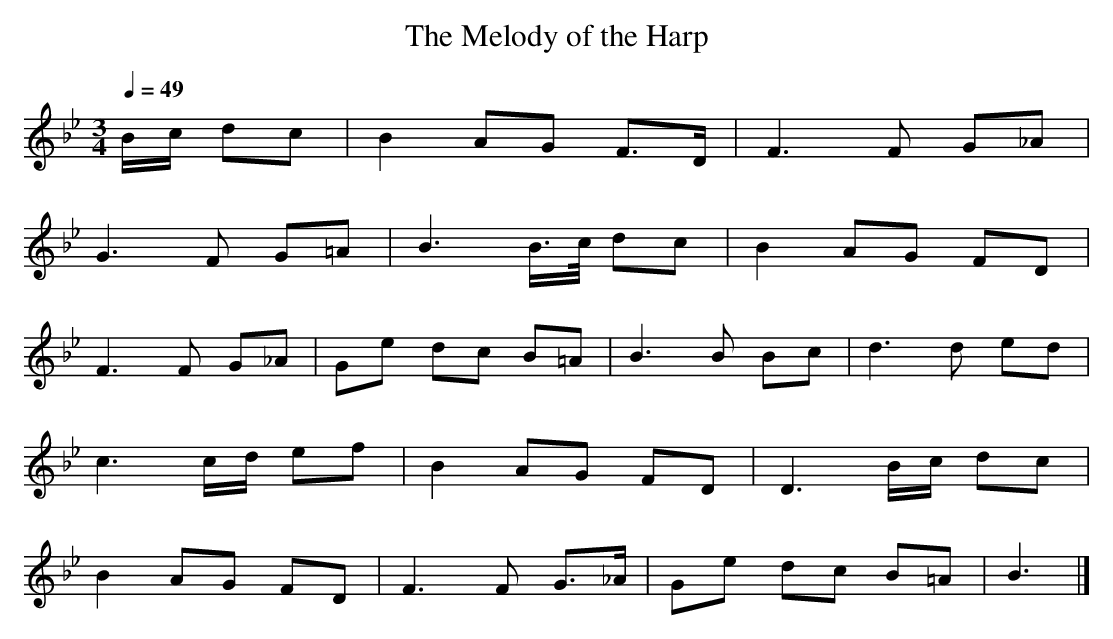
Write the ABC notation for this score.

X:1
T: The Melody of the Harp
M: 3/4
L: 1/8
Q: 1/4=49
K: Bb % 2 flats
V: 1
B/c/ dc | B2 AG F>D | F3 F G_A |
G3F G=A | B3B/>c/ dc | B2 AG FD |
F3F G_A | Ge dc B=A | B3B Bc | d3d ed |
c3c/d/ ef | B2 AG FD | D3B/c/ dc |
B2 AG FD | F3F G>_A | Ge dc B=A | B3 |]
